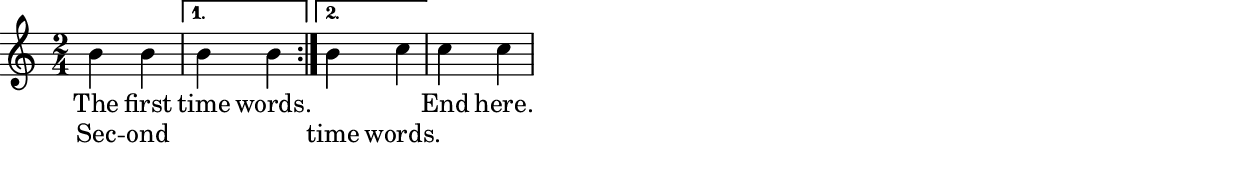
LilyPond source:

%% Generated by lilypond-book
%% Options: [exampleindent=10.16\mm,indent=0\mm,line-width=160\mm,paper-height=845.047\pt,paper-width=597.508\pt,papersize='(cons (* 597.508 pt) (* 845.047 pt)),quote,ragged-right]
\include "lilypond-book-preamble.ly"


% ****************************************************************
% Start cut-&-pastable-section
% ****************************************************************

#(ly:set-option 'eps-box-padding 3.000000)



\paper {
  #(set-paper-size '(cons (* 597.508 pt) (* 845.047 pt)))
  indent = 0\mm
  line-width = 160\mm
  % offset the left padding, also add 1mm as lilypond creates cropped
  % images with a little space on the right
  line-width = #(- line-width (* mm  3.000000) (* mm 1))
  line-width = 160\mm - 2.0 * 10.16\mm
  % offset the left padding, also add 1mm as lilypond creates cropped
  % images with a little space on the right
  line-width = #(- line-width (* mm  3.000000) (* mm 1))
  ragged-right = ##t
}

\layout {
  
}




% ****************************************************************
% ly snippet:
% ****************************************************************
\sourcefileline 1542
\score {
  <<
    \new Staff {
      \time 2/4
      \new Voice = "melody" {
        \relative {
          \repeat volta 2 { b'4 b }
          \alternative {
            \volta 1 { b b }
            \volta 2 { b c }
          }
          c4 c
        }
      }
    }
    \new Lyrics {
      \lyricsto "melody" {
        The first time words.
        \repeat unfold 2 { \skip 1 }
        End here.
      }
    }
    \new Lyrics {
      \lyricsto "melody" {
        Sec -- ond
        \repeat unfold 2 { \skip 1 }
        time words.
      }
    }
  >>
}


% ****************************************************************
% end ly snippet
% ****************************************************************
